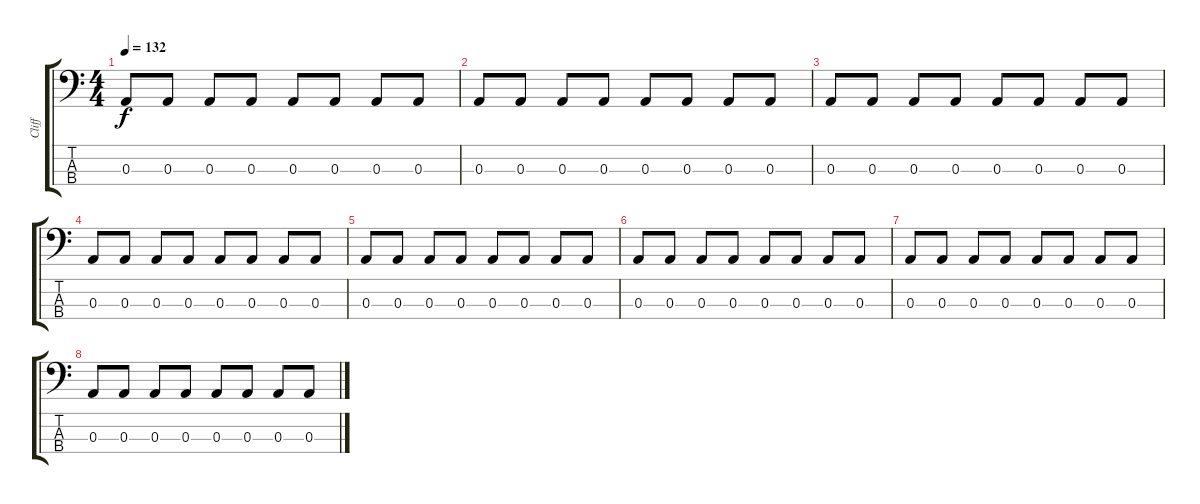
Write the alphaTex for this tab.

\track ("Cliff" "Cliff") {instrument electricbasspick}
\staff {score tabs}
\tuning (G2 D2 A1 E1) {hide}
\ts (4 4)
\tempo 132
\clef f4
\ks c
0.3.8{dy f} 0.3.8 0.3.8 0.3.8 0.3.8 0.3.8 0.3.8 0.3.8 |
0.3.8 0.3.8 0.3.8 0.3.8 0.3.8 0.3.8 0.3.8 0.3.8 |
0.3.8 0.3.8 0.3.8 0.3.8 0.3.8 0.3.8 0.3.8 0.3.8 |
0.3.8 0.3.8 0.3.8 0.3.8 0.3.8 0.3.8 0.3.8 0.3.8 |
0.3.8 0.3.8 0.3.8 0.3.8 0.3.8 0.3.8 0.3.8 0.3.8 |
0.3.8 0.3.8 0.3.8 0.3.8 0.3.8 0.3.8 0.3.8 0.3.8 |
0.3.8 0.3.8 0.3.8 0.3.8 0.3.8 0.3.8 0.3.8 0.3.8 |
0.3.8 0.3.8 0.3.8 0.3.8 0.3.8 0.3.8 0.3.8 0.3.8
